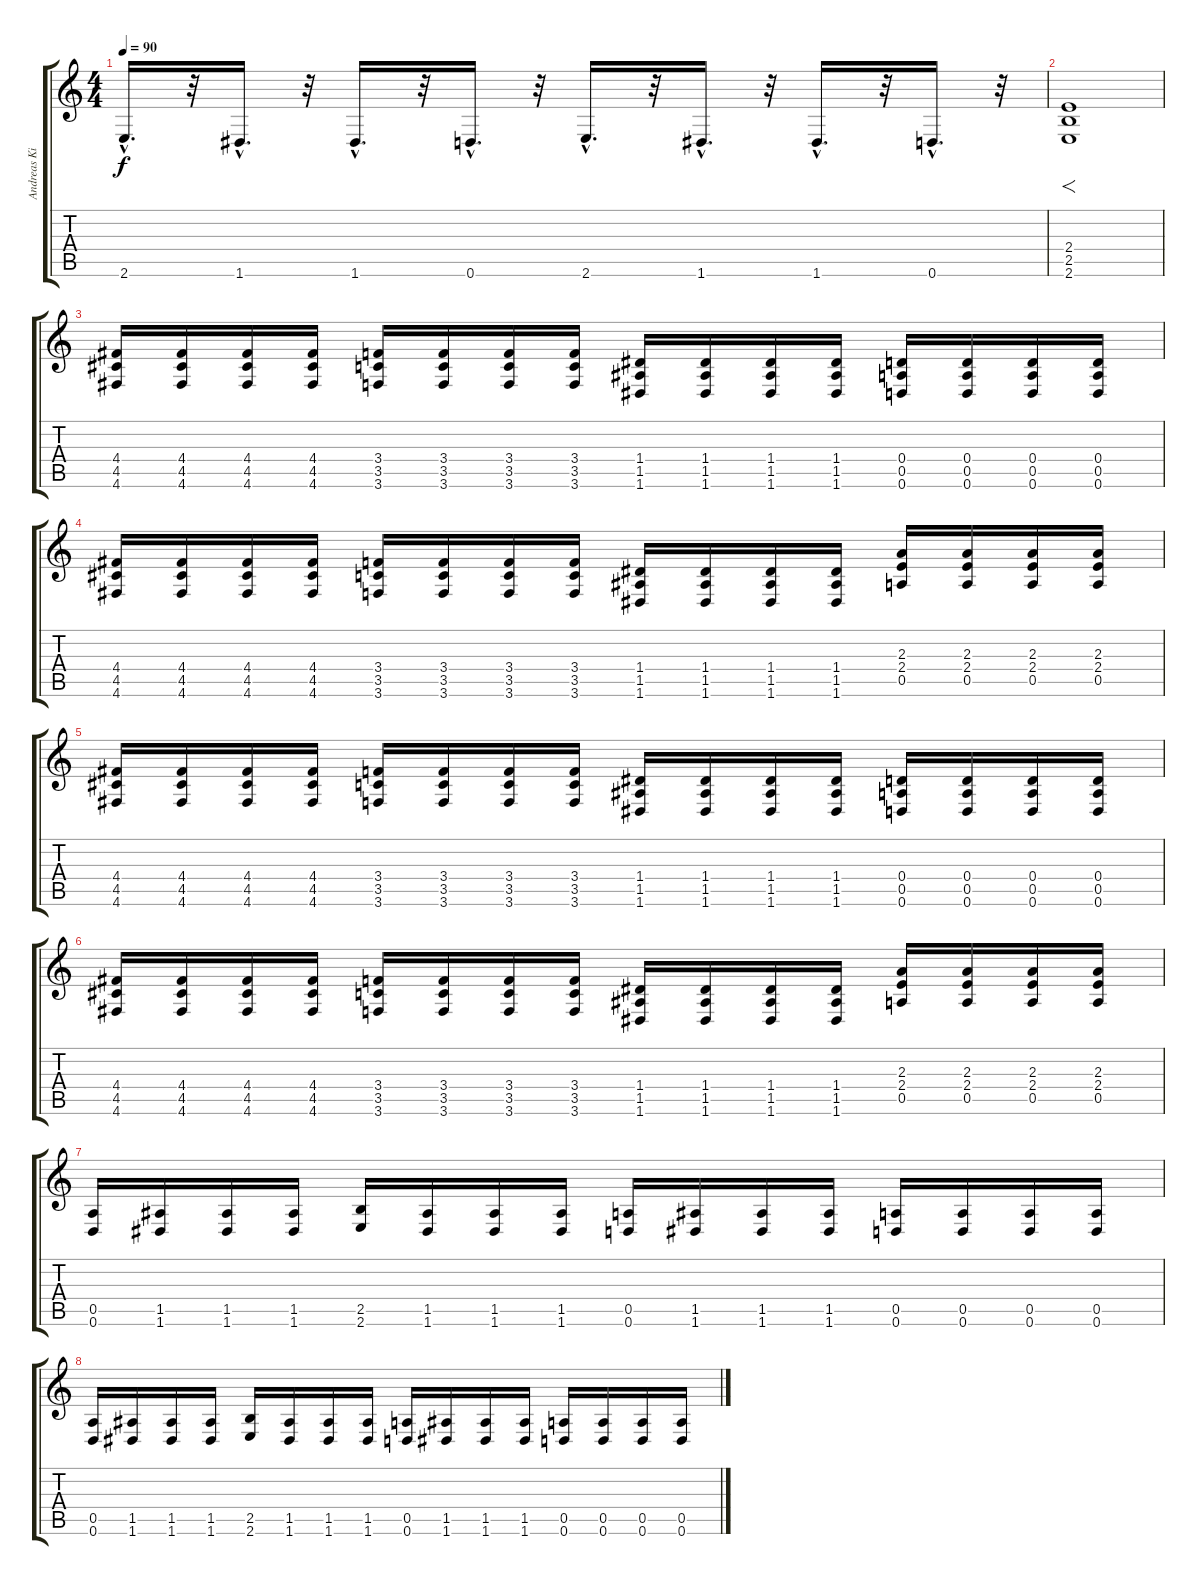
\track ("Andreas Kisser" "Andreas Ki") {instrument distortionguitar}
\staff {score tabs}
\tuning (E4 B3 G3 D3 A2 D2) {hide}
\ts (4 4)
\tempo 90
\clef g2
\ks c
2.6{hac}.16{d dy f} r.32 1.6{hac}.16{d} r.32 1.6{hac}.16{d} r.32 0.6{hac}.16{d} r.32 2.6{hac}.16{d} r.32 1.6{hac}.16{d} r.32 1.6{hac}.16{d} r.32 0.6{hac}.16{d} r.32 |
(2.4 2.5 2.6).1{f} |
\section ("" "")
(4.4 4.5 4.6).16 (4.4 4.5 4.6).16 (4.4 4.5 4.6).16 (4.4 4.5 4.6).16 (3.4 3.5 3.6).16 (3.4 3.5 3.6).16 (3.4 3.5 3.6).16 (3.4 3.5 3.6).16 (1.4 1.5 1.6).16 (1.4 1.5 1.6).16 (1.4 1.5 1.6).16 (1.4 1.5 1.6).16 (0.4 0.5 0.6).16 (0.4 0.5 0.6).16 (0.4 0.5 0.6).16 (0.4 0.5 0.6).16 |
(4.4 4.5 4.6).16 (4.4 4.5 4.6).16 (4.4 4.5 4.6).16 (4.4 4.5 4.6).16 (3.4 3.5 3.6).16 (3.4 3.5 3.6).16 (3.4 3.5 3.6).16 (3.4 3.5 3.6).16 (1.4 1.5 1.6).16 (1.4 1.5 1.6).16 (1.4 1.5 1.6).16 (1.4 1.5 1.6).16 (2.3 2.4 0.5).16 (2.3 2.4 0.5).16 (2.3 2.4 0.5).16 (2.3 2.4 0.5).16 |
(4.4 4.5 4.6).16 (4.4 4.5 4.6).16 (4.4 4.5 4.6).16 (4.4 4.5 4.6).16 (3.4 3.5 3.6).16 (3.4 3.5 3.6).16 (3.4 3.5 3.6).16 (3.4 3.5 3.6).16 (1.4 1.5 1.6).16 (1.4 1.5 1.6).16 (1.4 1.5 1.6).16 (1.4 1.5 1.6).16 (0.4 0.5 0.6).16 (0.4 0.5 0.6).16 (0.4 0.5 0.6).16 (0.4 0.5 0.6).16 |
(4.4 4.5 4.6).16 (4.4 4.5 4.6).16 (4.4 4.5 4.6).16 (4.4 4.5 4.6).16 (3.4 3.5 3.6).16 (3.4 3.5 3.6).16 (3.4 3.5 3.6).16 (3.4 3.5 3.6).16 (1.4 1.5 1.6).16 (1.4 1.5 1.6).16 (1.4 1.5 1.6).16 (1.4 1.5 1.6).16 (2.3 2.4 0.5).16 (2.3 2.4 0.5).16 (2.3 2.4 0.5).16 (2.3 2.4 0.5).16 |
\section ("" "")
(0.5 0.6).16 (1.5 1.6).16 (1.5 1.6).16 (1.5 1.6).16 (2.5 2.6).16 (1.5 1.6).16 (1.5 1.6).16 (1.5 1.6).16 (0.5 0.6).16 (1.5 1.6).16 (1.5 1.6).16 (1.5 1.6).16 (0.5 0.6).16 (0.5 0.6).16 (0.5 0.6).16 (0.5 0.6).16 |
(0.5 0.6).16 (1.5 1.6).16 (1.5 1.6).16 (1.5 1.6).16 (2.5 2.6).16 (1.5 1.6).16 (1.5 1.6).16 (1.5 1.6).16 (0.5 0.6).16 (1.5 1.6).16 (1.5 1.6).16 (1.5 1.6).16 (0.5 0.6).16 (0.5 0.6).16 (0.5 0.6).16 (0.5 0.6).16
